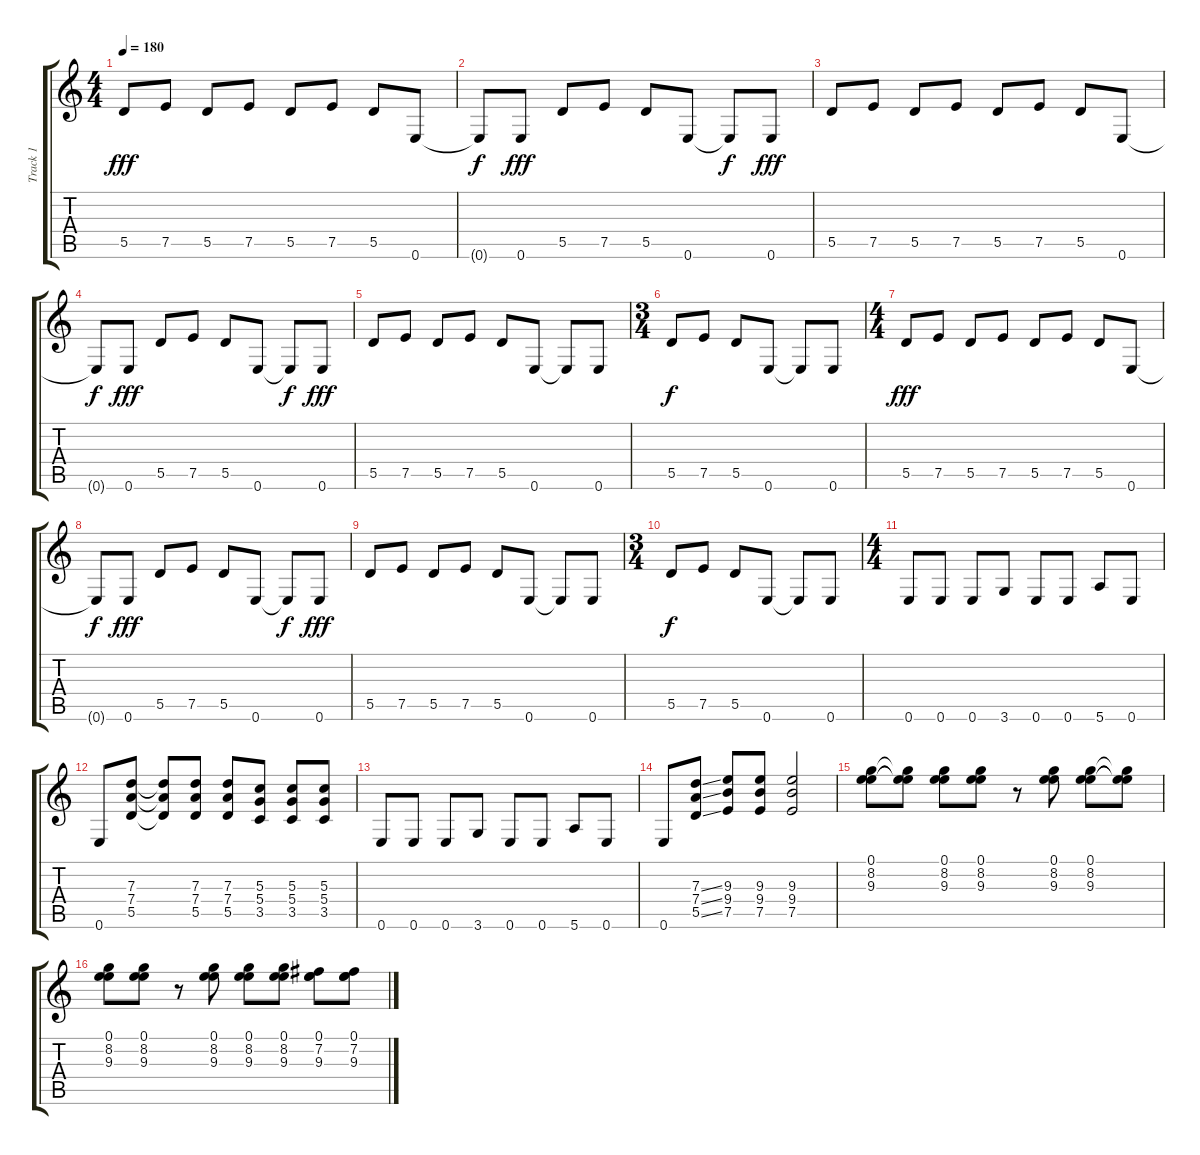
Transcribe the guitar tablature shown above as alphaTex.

\track ("Track 1" "Track 1") {instrument distortionguitar}
\staff {score tabs}
\tuning (E4 B3 G3 D3 A2 E2) {hide}
\ts (4 4)
\tempo 180
\clef g2
\ks c
5.5.8{dy fff} 7.5.8 5.5.8 7.5.8 5.5.8 7.5.8 5.5.8 0.6.8 |
0.6{t}.8{dy f} 0.6.8{dy fff} 5.5.8 7.5.8 5.5.8 0.6.8 0.6{t}.8{dy f} 0.6.8{dy fff} |
5.5.8 7.5.8 5.5.8 7.5.8 5.5.8 7.5.8 5.5.8 0.6.8 |
0.6{t}.8{dy f} 0.6.8{dy fff} 5.5.8 7.5.8 5.5.8 0.6.8 0.6{t}.8{dy f} 0.6.8{dy fff} |
5.5.8 7.5.8 5.5.8 7.5.8 5.5.8 0.6.8 0.6{t}.8 0.6.8 |
\ts (3 4)
5.5.8{dy f} 7.5.8 5.5.8 0.6.8 0.6{t}.8 0.6.8 |
\ts (4 4)
5.5.8{dy fff} 7.5.8 5.5.8 7.5.8 5.5.8 7.5.8 5.5.8 0.6.8 |
0.6{t}.8{dy f} 0.6.8{dy fff} 5.5.8 7.5.8 5.5.8 0.6.8 0.6{t}.8{dy f} 0.6.8{dy fff} |
5.5.8 7.5.8 5.5.8 7.5.8 5.5.8 0.6.8 0.6{t}.8 0.6.8 |
\ts (3 4)
5.5.8{dy f} 7.5.8 5.5.8 0.6.8 0.6{t}.8 0.6.8 |
\ts (4 4)
0.6.8 0.6.8 0.6.8 3.6.8 0.6.8 0.6.8 5.6.8 0.6.8 |
0.6.8 (7.3 7.4 5.5).8 (7.3{t} 7.4{t} 5.5{t}).8 (7.3 7.4 5.5).8 (7.3 7.4 5.5).8 (5.3 5.4 3.5).8 (5.3 5.4 3.5).8 (5.3 5.4 3.5).8 |
0.6.8 0.6.8 0.6.8 3.6.8 0.6.8 0.6.8 5.6.8 0.6.8 |
0.6.8 (7.3{ss} 7.4{ss} 5.5{ss}).8 (9.3 9.4 7.5).8 (9.3 9.4 7.5).8 (9.3 9.4 7.5).2 |
(0.1 8.2 9.3).8{volume 10} (0.1{t} 8.2{t} 9.3{t}).8 (0.1 8.2 9.3).8 (0.1 8.2 9.3).8 r.8 (0.1 8.2 9.3).8 (0.1 8.2 9.3).8 (0.1{t} 8.2{t} 9.3{t}).8 |
(0.1 8.2 9.3).8 (0.1 8.2 9.3).8 r.8 (0.1 8.2 9.3).8 (0.1 8.2 9.3).8 (0.1 8.2 9.3).8 (0.1 7.2 9.3).8 (0.1 7.2 9.3).8
